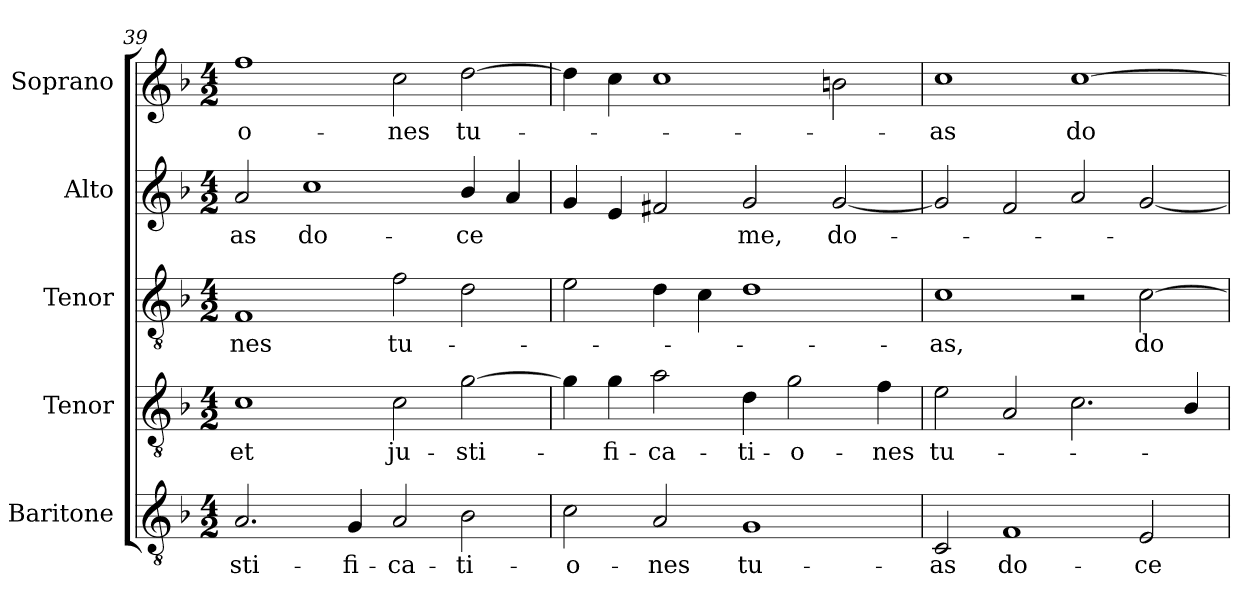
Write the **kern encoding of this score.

**kern	**text	**kern	**text	**kern	**text	**kern	**text	**kern	**text
*part5	*part5	*part4	*part4	*part3	*part3	*part2	*part2	*part1	*part1
*staff5	*staff5	*staff4	*staff4	*staff3	*staff3	*staff2	*staff2	*staff1	*staff1
*I"Baritone	*	*I"Tenor	*	*I"Tenor	*	*I"Alto	*	*I"Soprano	*
*I'T.	*	*I'T.	*	*I'T.	*	*I'A.	*	*I'S.	*
*clefGv2	*	*clefGv2	*	*clefGv2	*	*clefG2	*	*clefG2	*
*ITrd7c12	*	*ITrd7c12	*	*ITrd7c12	*	*	*	*	*
*k[b-]	*	*k[b-]	*	*k[b-]	*	*k[b-]	*	*k[b-]	*
*F:	*	*F:	*	*F:	*	*F:	*	*F:	*
*M4/2	*	*M4/2	*	*M4/2	*	*M4/2	*	*M4/2	*
=39	=39	=39	=39	=39	=39	=39	=39	=39	=39
!	!LO:LY:b:color=#000000	!	!	!	!	!	!	!	!
!	!	!	!LO:LY:b:color=#000000	!	!	!	!	!	!
!	!	!	!	!	!LO:LY:b:color=#000000	!	!	!	!
!	!	!	!	!	!	!	!LO:LY:b:color=#000000	!	!
!	!	!	!	!	!	!	!	!	!LO:LY:b:color=#000000
2.AAi/	-sti-	1Ci	et	1FFi	-nes	2ai/	-as	1ffi	-o-
!	!	!	!	!	!	!	!LO:LY:b:color=#000000	!	!
.	.	.	.	.	.	1cci	do-	.	.
!	!LO:LY:b:color=#000000	!	!	!	!	!	!	!	!
4GGi/	-fi-	.	.	.	.	.	.	.	.
!	!LO:LY:b:color=#000000	!	!	!	!	!	!	!	!
!	!	!	!LO:LY:b:color=#000000	!	!	!	!	!	!
!	!	!	!	!	!LO:LY:b:color=#000000	!	!	!	!
!	!	!	!	!	!	!	!	!	!LO:LY:b:color=#000000
2AAi/	-ca-	2Ci\	ju-	2Fi\	tu-	.	.	2cci\	-nes
!	!LO:LY:b:color=#000000	!	!	!	!	!	!	!	!
!	!	!	!LO:LY:b:color=#000000	!	!	!	!	!	!
!	!	!	!	!	!	!	!LO:LY:b:color=#000000	!	!
!	!	!	!	!	!	!	!	!	!LO:LY:b:color=#000000
2BB-i\	-ti-	[2Gi\	-sti-	2Di\	.	4b-i/	-ce	[2ddi\	tu-
.	.	.	.	.	.	4ai/	.	.	.
=40	=40	=40	=40	=40	=40	=40	=40	=40	=40
!	!LO:LY:b:color=#000000	!	!	!	!	!	!	!	!
2Ci\	-o-	4Gi\]	.	2Ei\	.	4gi/	.	4ddi\]	.
!	!	!	!LO:LY:b:color=#000000	!	!	!	!	!	!
.	.	4Gi\	-fi-	.	.	4ei/	.	4cci\	.
!	!LO:LY:b:color=#000000	!	!	!	!	!	!	!	!
!	!	!	!LO:LY:b:color=#000000	!	!	!	!	!	!
2AAi/	-nes	2Ai\	-ca-	4Di\	.	2f#Xi/	.	1cci	.
.	.	.	.	4Ci\	.	.	.	.	.
!	!LO:LY:b:color=#000000	!	!	!	!	!	!	!	!
!	!	!	!LO:LY:b:color=#000000	!	!	!	!	!	!
!	!	!	!	!	!	!	!LO:LY:b:color=#000000	!	!
1GGi	tu-	4Di\	-ti-	1Di	.	2gi/	me,	.	.
!	!	!	!LO:LY:b:color=#000000	!	!	!	!	!	!
.	.	2Gi\	-o-	.	.	.	.	.	.
!	!	!	!	!	!	!	!LO:LY:b:color=#000000	!	!
.	.	.	.	.	.	[2gi/	do-	2bni\	.
!	!	!	!LO:LY:b:color=#000000	!	!	!	!	!	!
.	.	4Fi\	-nes	.	.	.	.	.	.
!!LO:LB:g=z
=41	=41	=41	=41	=41	=41	=41	=41	=41	=41
!	!LO:LY:b:color=#000000	!	!	!	!	!	!	!	!
!	!	!	!LO:LY:b:color=#000000	!	!	!	!	!	!
!	!	!	!	!	!LO:LY:b:color=#000000	!	!	!	!
!	!	!	!	!	!	!	!	!	!LO:LY:b:color=#000000
2CCi/	-as	2Ei\	tu-	1Ci	-as,	2gi/]	.	1cci	-as
!	!LO:LY:b:color=#000000	!	!	!	!	!	!	!	!
1FFi	do-	2AAi/	.	.	.	2fi/	.	.	.
!	!	!	!	!	!	!	!	!	!LO:LY:b:color=#000000
.	.	2.Ci\	.	2r	.	2ai/	.	[1cci	do-
!	!LO:LY:b:color=#000000	!	!	!	!	!	!	!	!
!	!	!	!	!	!LO:LY:b:color=#000000	!	!	!	!
2EEi/	-ce	.	.	[2Ci\	do-	[2gi/	.	.	.
.	.	4BB-i/	.	.	.	.	.	.	.
=	=	=	=	=	=	=	=	=	=
*-	*-	*-	*-	*-	*-	*-	*-	*-	*-
